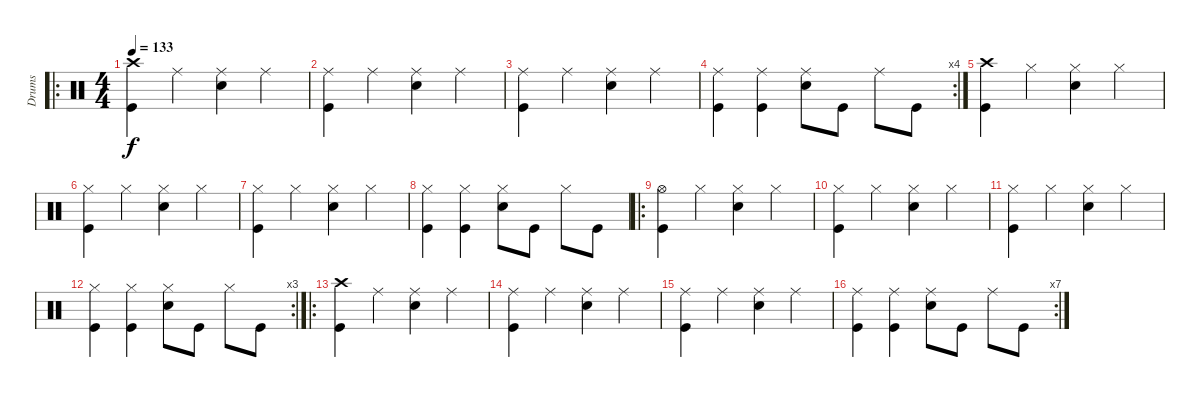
\track ("Drums" "Drums") {instrument percussion}
\staff {score}
\articulation defaults
\ro
\ts (4 4)
\tempo 133
\clef neutral
\ks c
("Crash high (hit)" "Kick (hit)").4{dy f} "Ride (middle)".4 ("Ride (middle)" "Snare (hit) 2").4 "Ride (middle)".4 |
("Ride (middle)" "Kick (hit)").4 "Ride (middle)".4 ("Ride (middle)" "Snare (hit) 2").4 "Ride (middle)".4 |
("Ride (middle)" "Kick (hit)").4 "Ride (middle)".4 ("Ride (middle)" "Snare (hit) 2").4 "Ride (middle)".4 |
\rc 4
("Ride (middle)" "Kick (hit)").4 ("Ride (middle)" "Kick (hit)").4 ("Ride (middle)" "Snare (hit) 2").8 "Kick (hit)".8 "Ride (middle)".8 "Kick (hit)".8 |
("Crash high (hit)" "Kick (hit)").4 "Hi-Hat (closed)".4 ("Hi-Hat (closed)" "Snare (hit) 2").4 "Hi-Hat (closed)".4 |
("Hi-Hat (closed)" "Kick (hit)").4 "Hi-Hat (closed)".4 ("Hi-Hat (closed)" "Snare (hit) 2").4 "Hi-Hat (closed)".4 |
("Hi-Hat (closed)" "Kick (hit)").4 "Hi-Hat (closed)".4 ("Hi-Hat (closed)" "Snare (hit) 2").4 "Hi-Hat (closed)".4 |
("Hi-Hat (closed)" "Kick (hit)").4 ("Hi-Hat (closed)" "Kick (hit)").4 ("Hi-Hat (closed)" "Snare (hit) 2").8 "Kick (hit)".8 "Hi-Hat (closed)".8 "Kick (hit)".8 |
\ro
("Hi-Hat (open)" "Kick (hit)").4 "Hi-Hat (closed)".4 ("Hi-Hat (closed)" "Snare (hit) 2").4 "Hi-Hat (closed)".4 |
("Hi-Hat (closed)" "Kick (hit)").4 "Hi-Hat (closed)".4 ("Hi-Hat (closed)" "Snare (hit) 2").4 "Hi-Hat (closed)".4 |
("Hi-Hat (closed)" "Kick (hit)").4 "Hi-Hat (closed)".4 ("Hi-Hat (closed)" "Snare (hit) 2").4 "Hi-Hat (closed)".4 |
\rc 3
("Hi-Hat (closed)" "Kick (hit)").4 ("Hi-Hat (closed)" "Kick (hit)").4 ("Hi-Hat (closed)" "Snare (hit) 2").8 "Kick (hit)".8 "Hi-Hat (closed)".8 "Kick (hit)".8 |
\ro
("Crash high (hit)" "Kick (hit)").4 "Ride (middle)".4 ("Ride (middle)" "Snare (hit) 2").4 "Ride (middle)".4 |
("Ride (middle)" "Kick (hit)").4 "Ride (middle)".4 ("Ride (middle)" "Snare (hit) 2").4 "Ride (middle)".4 |
("Ride (middle)" "Kick (hit)").4 "Ride (middle)".4 ("Ride (middle)" "Snare (hit) 2").4 "Ride (middle)".4 |
\rc 7
("Ride (middle)" "Kick (hit)").4 ("Ride (middle)" "Kick (hit)").4 ("Ride (middle)" "Snare (hit) 2").8 "Kick (hit)".8 "Ride (middle)".8 "Kick (hit)".8
